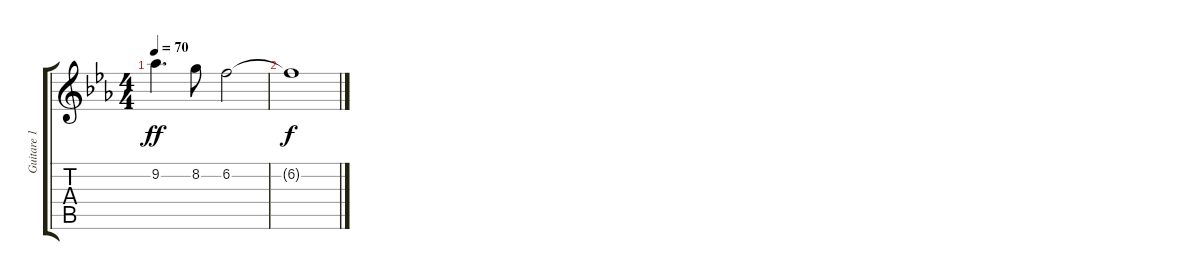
\track ("Guitare 1 (Mickaël ou Dédé)" "Guitare 1 ") {instrument acousticguitarsteel}
\staff {score tabs}
\tuning (E4 B3 G3 D3 A2 E2) {hide}
\ts (4 4)
\tempo 70
\clef g2
\ks eb
9.2.4{d dy ff} 8.2.8 6.2.2 |
6.2{t}.1{dy f}
